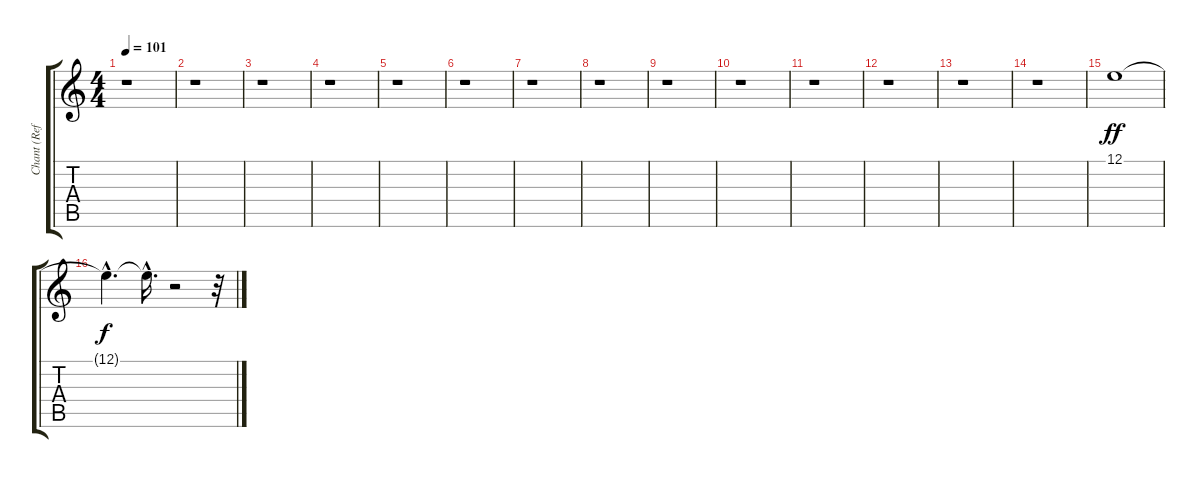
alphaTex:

\track ("Chant (Refrain)" "Chant (Ref") {instrument choiraahs}
\staff {score tabs}
\tuning (E4 B3 G3 D3 A2 E2) {hide}
\ts (4 4)
\tempo 101
\clef g2
\ks c
r.1{dy ff instrument choiraahs} |
r.1 |
r.1 |
r.1 |
r.1 |
r.1 |
r.1 |
r.1 |
r.1 |
r.1 |
r.1 |
r.1 |
r.1 |
r.1 |
12.1.1 |
12.1{hac t}.4{d dy f} 12.1{hac t}.16{d} r.2 r.32
